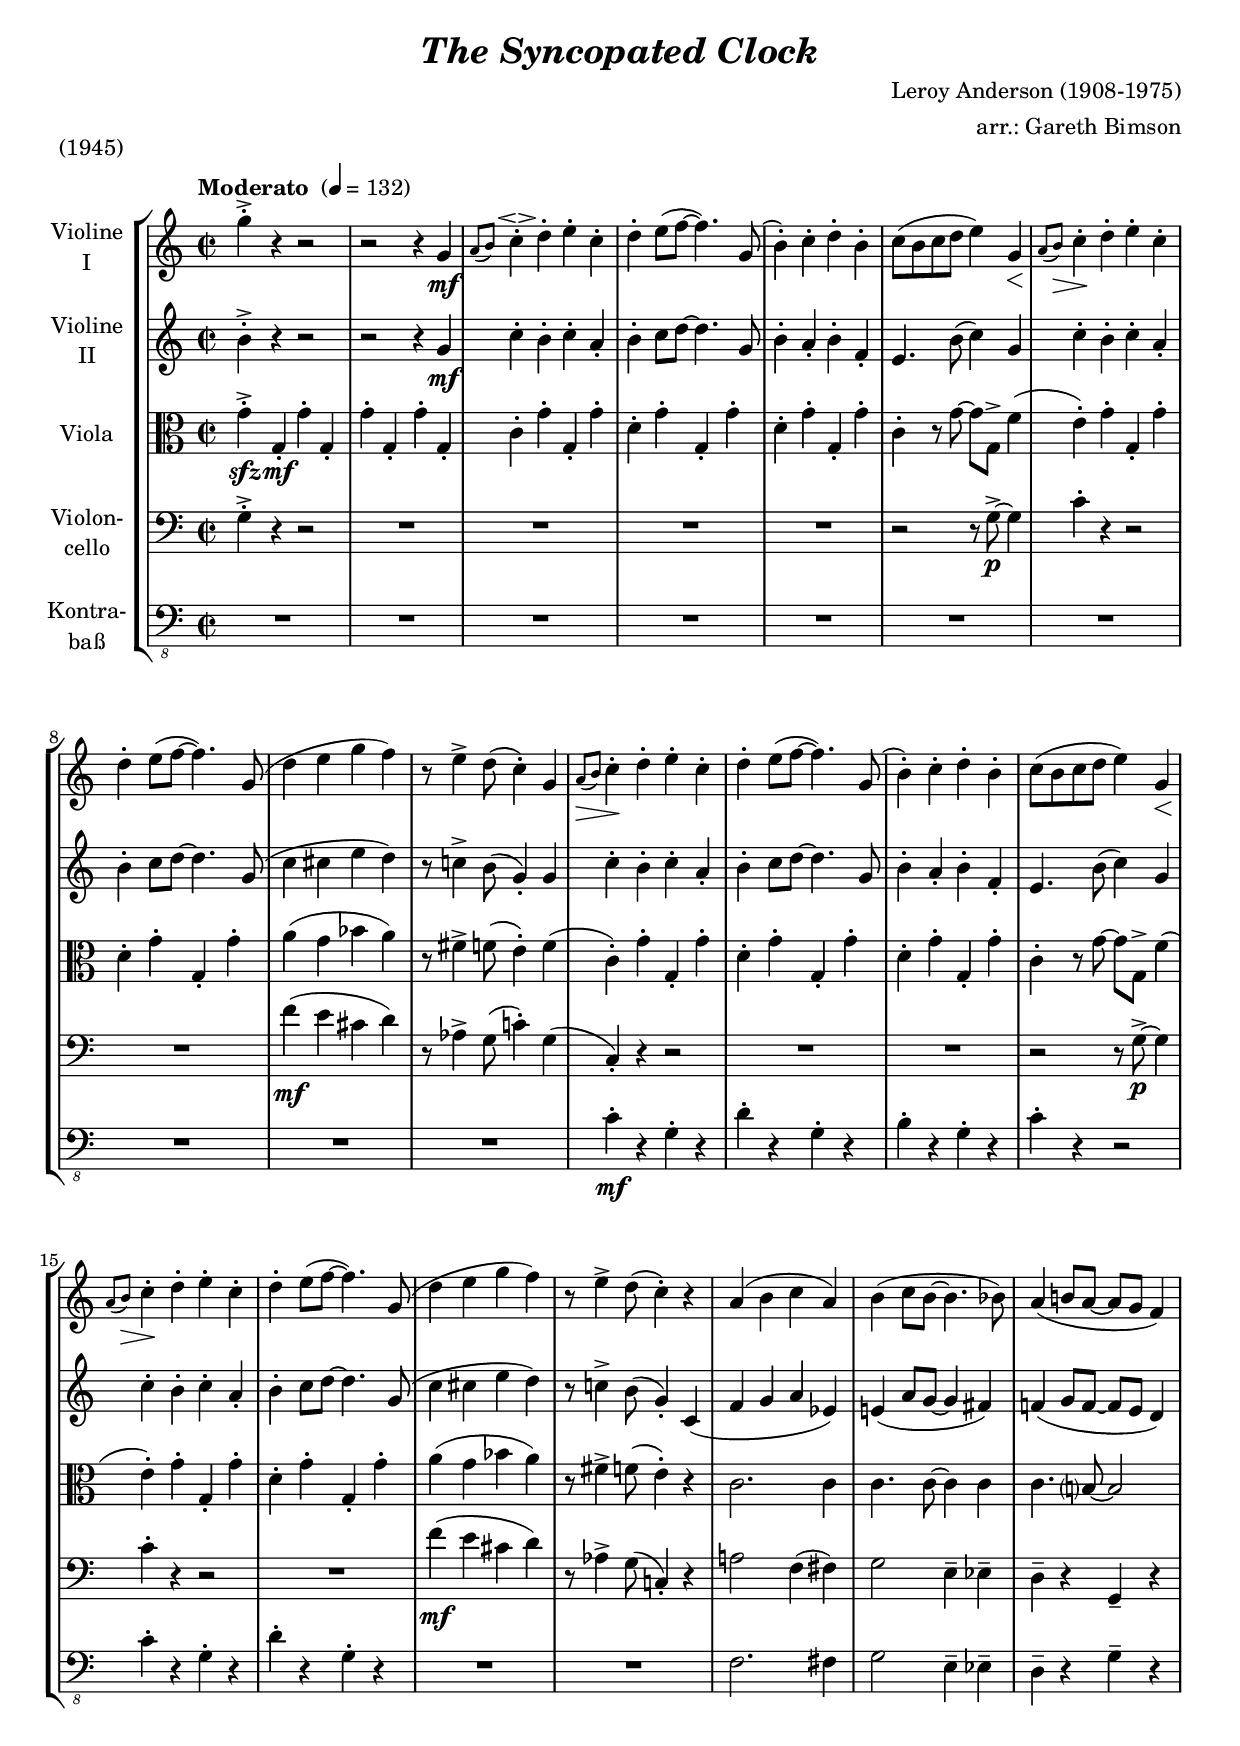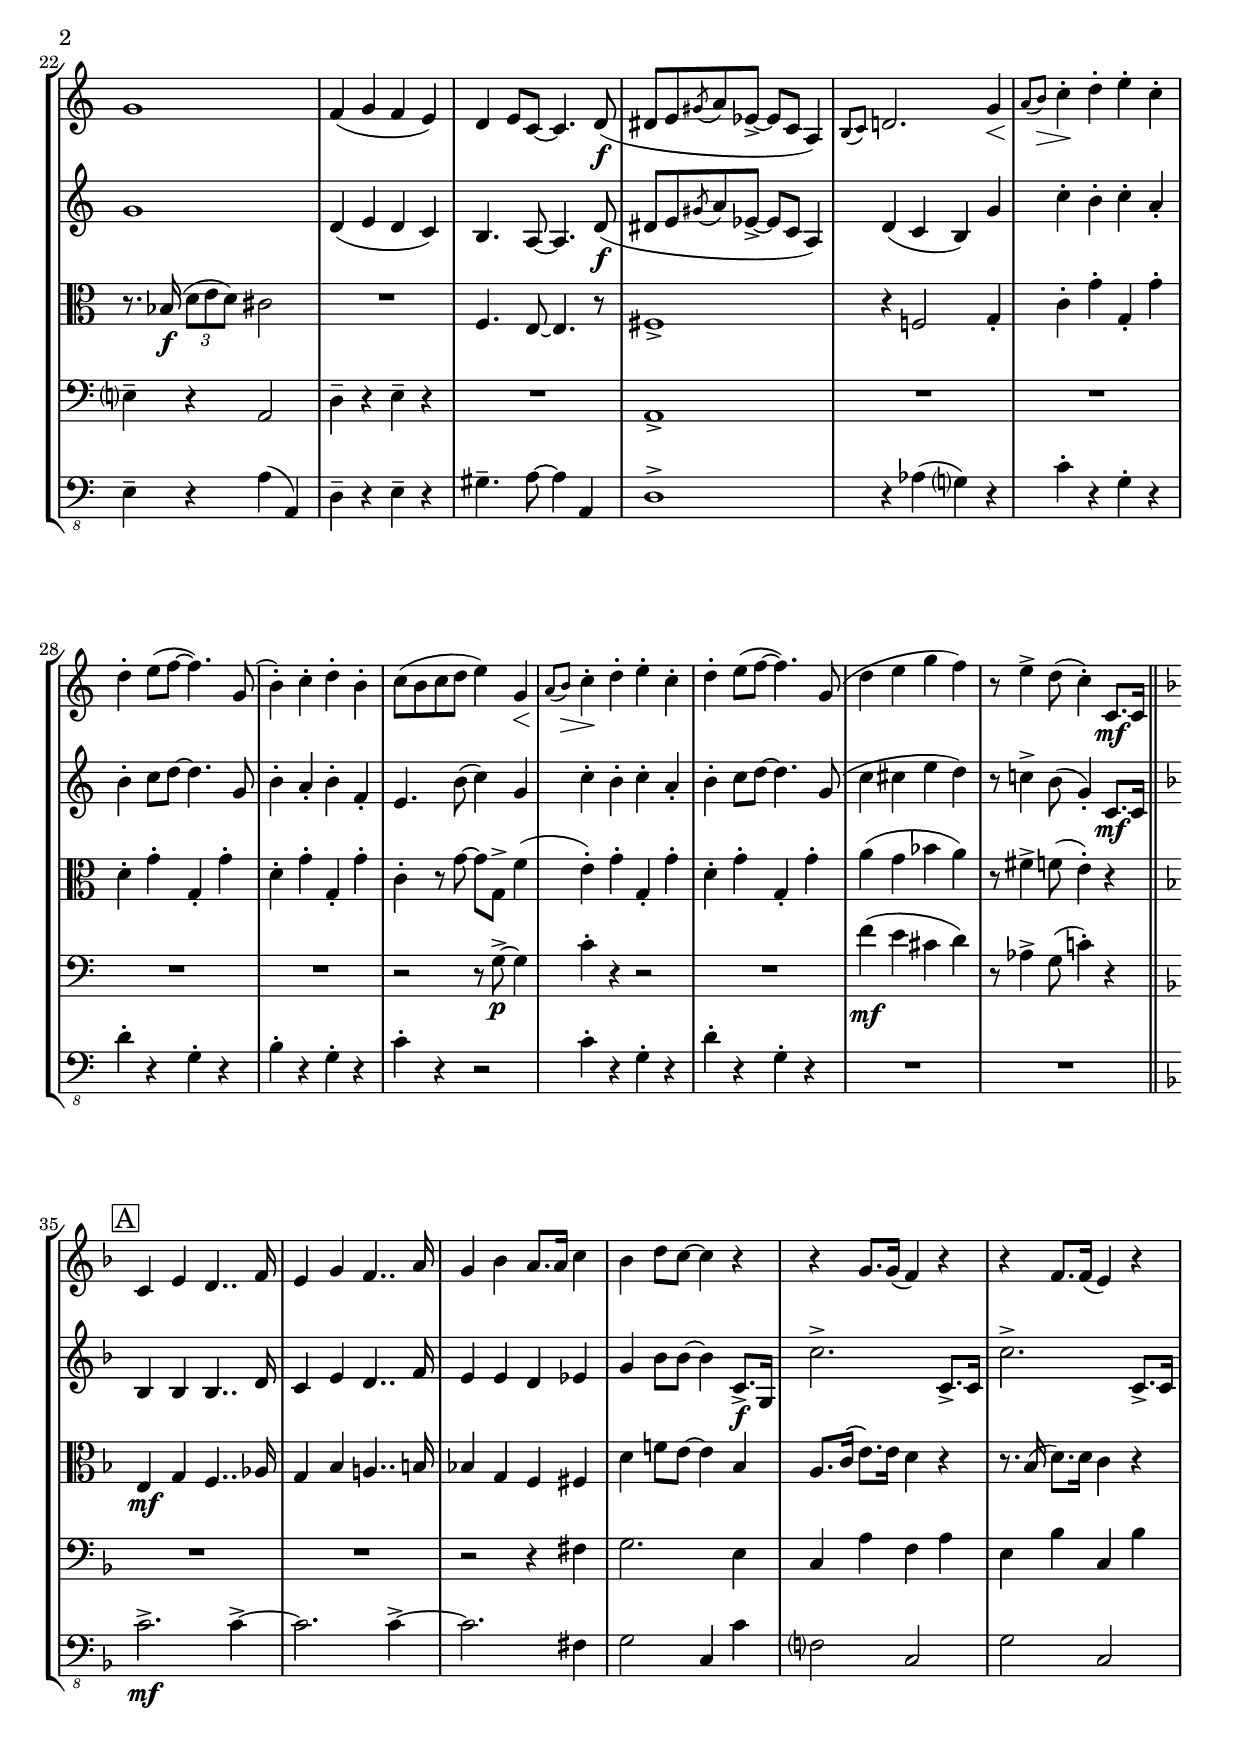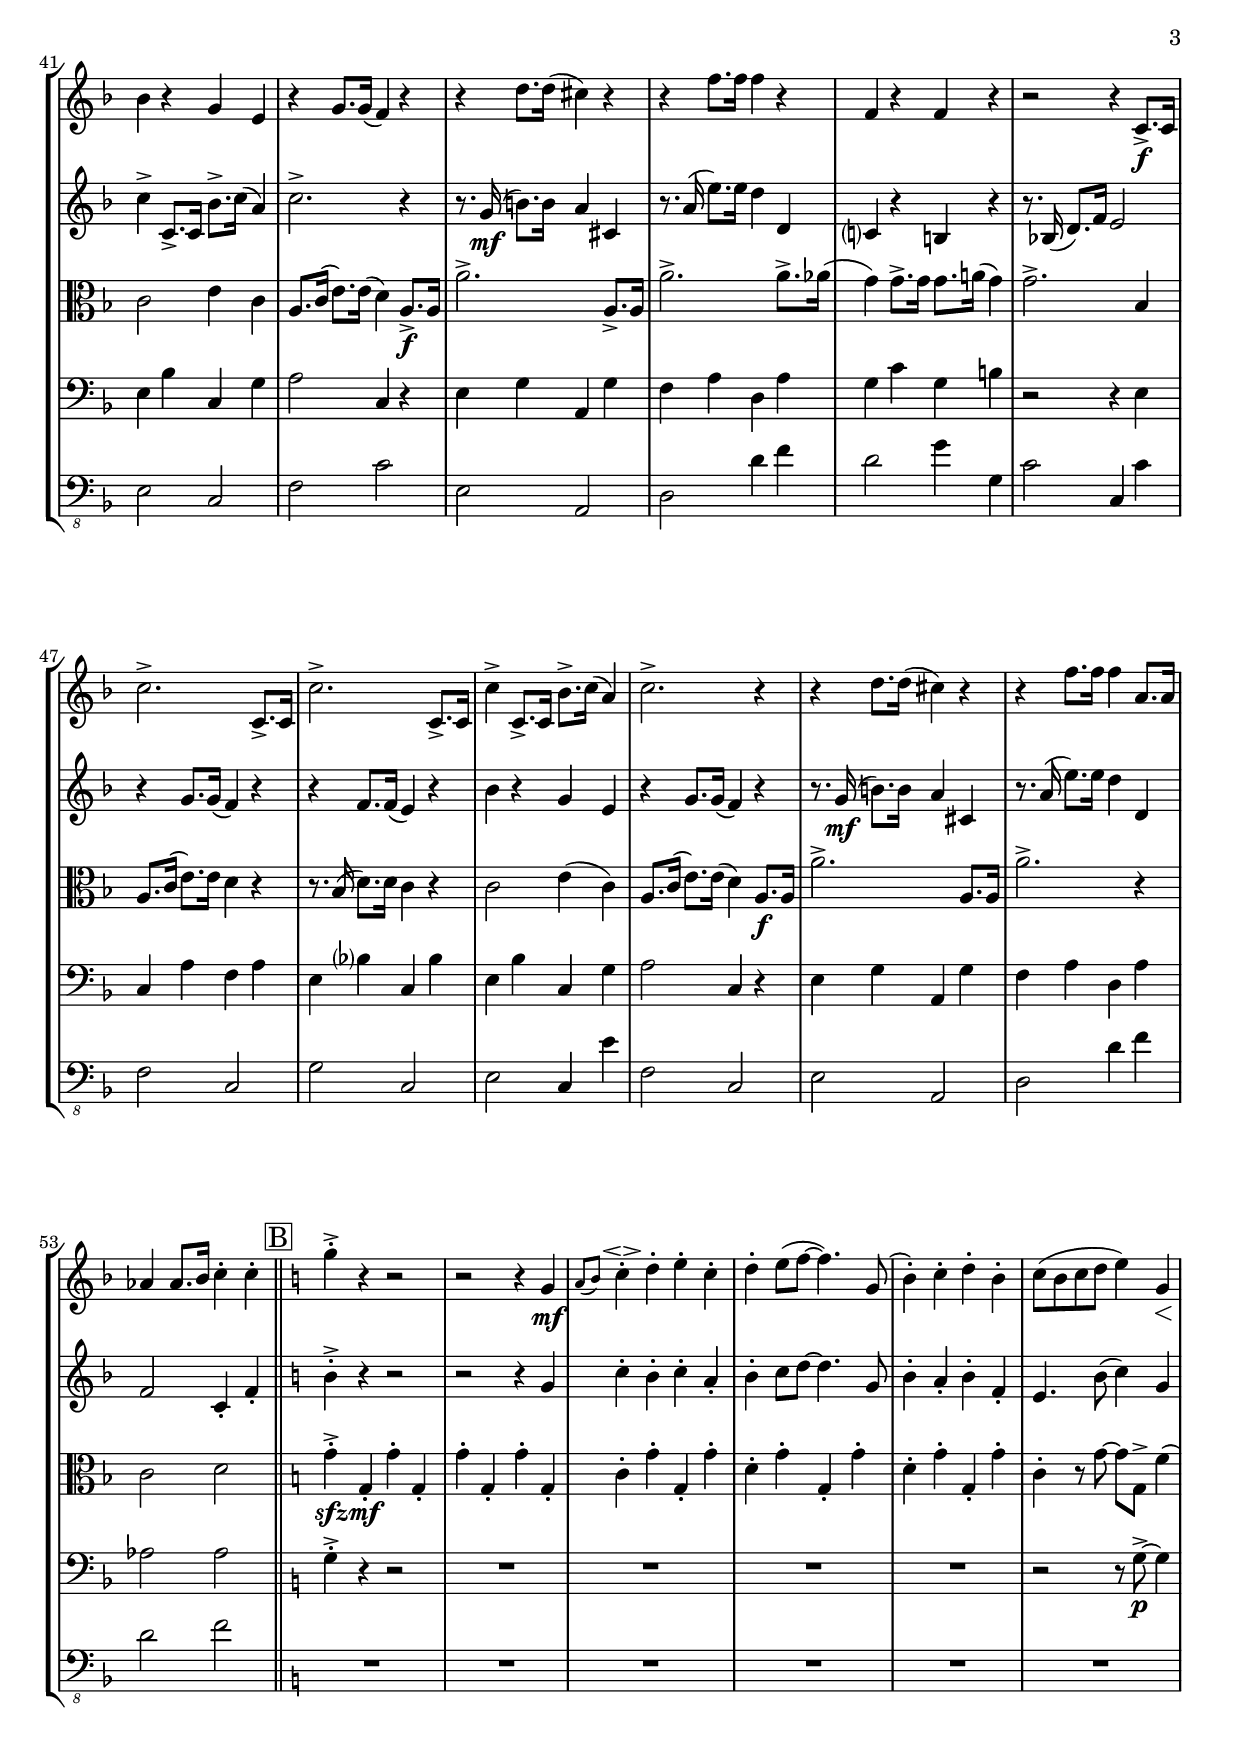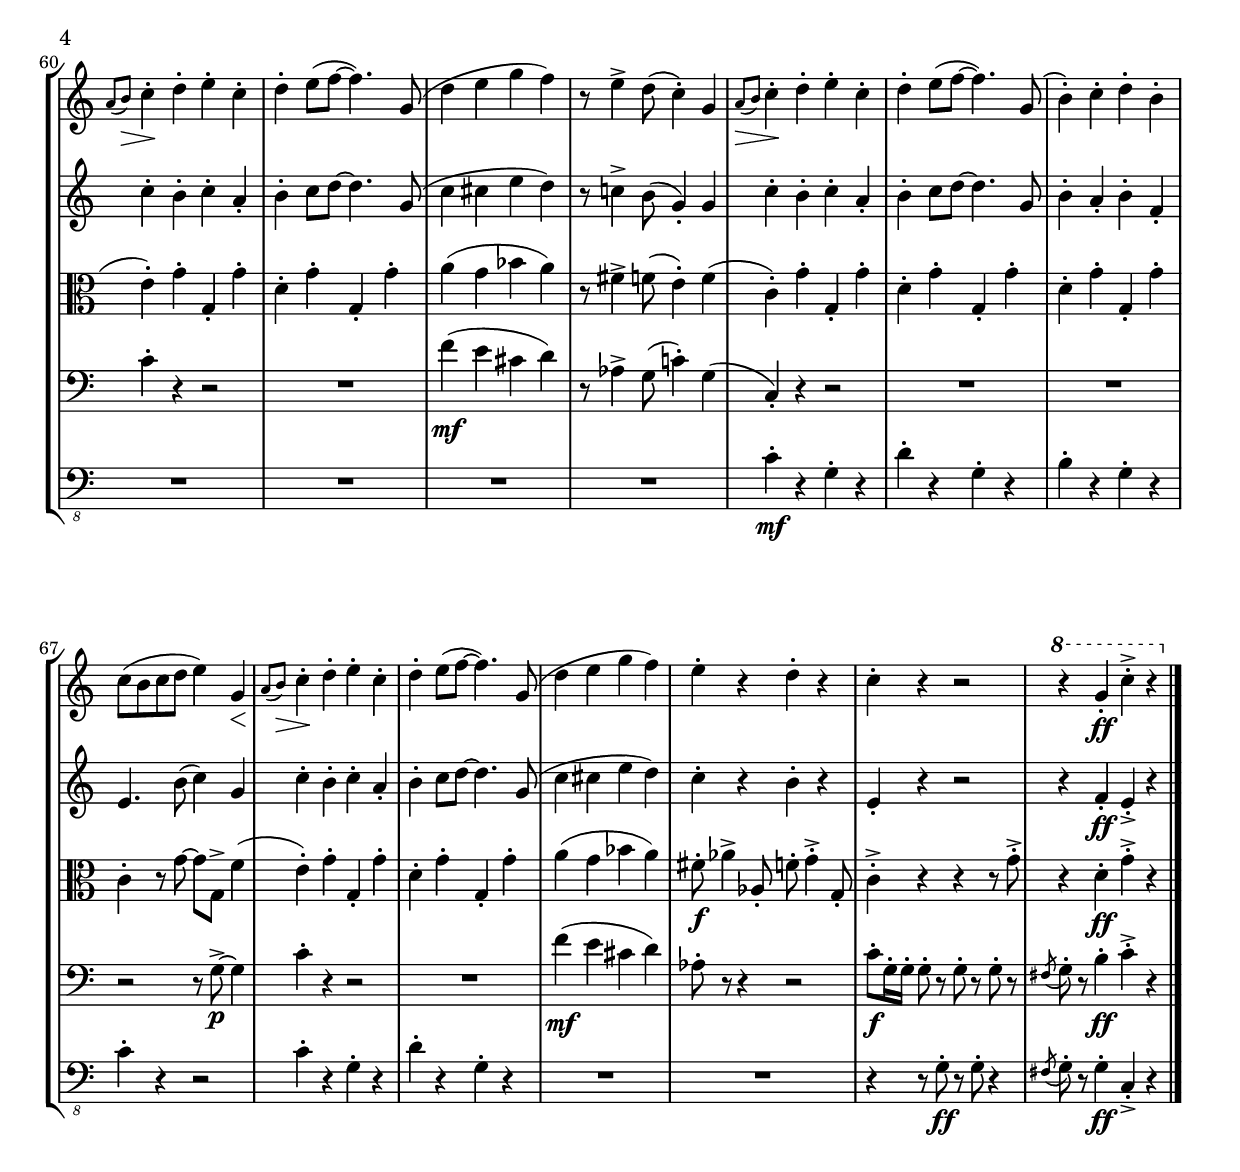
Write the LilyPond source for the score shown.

\version "2.14.2"
\include "deutsch.ly"

#(set-global-staff-size 19.5)

\header {
  title     = \markup \bold \italic "The Syncopated Clock"
  composer  = "Leroy Anderson (1908-1975)"
  arranger  = "arr.: Gareth Bimson"
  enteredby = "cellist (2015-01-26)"
  piece     = "(1945)"
}

voiceconsts = {
  \key c \major
  \time 2/2
  \tempo "Moderato " 4=132
  %\numericTimeSignature
  \compressFullBarRests
  \set tupletSpannerDuration = #(ly:make-moment 1 4)
}

mihi = "clarinet"
mist = "string ensemble 1"
miba = "drawbar organ"
mikl = "acoustic grand"

arco = \markup \italic "arco"
coso = \markup \italic "con sord."
pizz = \markup \italic "pizz."

boxa = { \bar "||" \mark \markup \box "A" \key f \major }
boxb = { \bar "||" \mark \markup \box "B" \key c \major }

va = \relative c''' {
  \voiceconsts

  g4-.-> r r2
  r r4 g,\mf
  \grace { a8[( h)] } c4-.\espressivo d-. e-. c-.
  d-. e8( f~ f4.) g,8(
  h4)-. c-. d-. h-.

  c8( h c d e4) g,\<
  \grace { a8[(\! h)]\> } c4-.\! d-. e-. c-.
  d-. e8( f~ f4.) g,8(
  d'4 e g f)
  r8 e4-> d8( c4)-. g

  \grace { a8[(\> h)] } c4-.\! d-. e-. c-.
  d-. e8( f~ f4.) g,8(
  h4)-. c-. d-. h-.
  c8( h c d e4) g,\<
  \grace { a8[(\! h)]\> } c4-.\! d-. e-. c-.

  d-. e8( f~ f4.) g,8(
  d'4 e g f)
  r8 e4-> d8( c4)-. r
  a( h c a)
  h( c8 h~ h4. b8)

  a4( h!8 a~ a g f4)
  g1
  f4( g f e)
  d e8 c~ c4. d8(\f
  dis e \acciaccatura gis a es~-> es c a4)
  \grace { h8[( c)] } d!2. g4\<

  \grace { a8[(\! h)]\> } c4-.\! d-. e-. c-.
  d-. e8( f~ f4.) g,8(
  h4)-. c-. d-. h-.
  c8( h c d e4) g,\<  

  \grace { a8[(\! h)]\> } c4-.\! d-. e-. c-.
  d-. e8( f~ f4.) g,8(
  d'4 e g f)
  r8 e4-> d8( c4)-. c,8.\mf c16 \boxa

  c4 e d4.. f16
  e4 g f4.. a16
  g4 b a8. a16 c4
  b d8 c~ c4 r
  r g8. g16( f4) r

  r f8. f16( e4) r
  b' r g e
  r g8. g16( f4) r
  r d'8. d16( cis4) r
  r f8. f16 f4 r

  f, r f r
  r2 r4 c8.->\f c16
  c'2.-> c,8.-> c16
  c'2.-> c,8.-> c16
  c'4-> c,8.-> c16 b'8.-> c16( a4)

  c2.-> r4
  r d8. d16( cis4) r
  r f8. f16 f4 a,8. a16
  as4 as8. b16 c4-. c-. \boxb

  g'-.-> r r2
  r r4 g,\mf
  \grace { a8[( h)] } c4-.\espressivo d-. e-. c-.
  d-. e8( f~ f4.) g,8(
  h4)-. c-. d-. h-.
  c8( h c d e4) g,\<

  \grace { a8[(\! h)]\> } c4-.\! d-. e-. c-.
  d-. e8( f~ f4.) g,8(
  d'4 e g f)
  r8 e4-> d8( c4)-. g
  \grace { a8[(\> h)] } c4-.\! d-. e-. c-.

  d-. e8( f~ f4.) g,8(
  h4)-. c-. d-. h-.
  c8( h c d e4) g,\<
  \grace { a8[(\! h)]\> } c4-.\! d-. e-. c-.

  d-. e8( f~ f4.) g,8(
  d'4 e g f)
  e-. r d-. r
  c-. r r2
  \ottava #1
  r4 g'-.\ff c-.-> r \bar "|." 
}

vb = \relative c'' {
  \voiceconsts

  h4-.-> r r2
  r r4 g\mf
  c-. h-. c-. a-.
  h-. c8 d~ d4. g,8
  h4-. a-. h-. f-.
  e4. h'8( c4) g

  c-. h-. c-. a-.
  h-. c8 d~ d4. g,8(
  c4 cis e d)
  r8 c!4-> h8( g4)-. g
  c-. h-. c-. a-.

  h-. c8 d~ d4. g,8
  h4-. a-. h-. f-.
  e4. h'8( c4) g
  c-. h-. c-. a-.
  h-. c8 d~ d4. g,8(
  c4 cis e d)

  r8 c!4-> h8( g4)-. c,(
  f g a es)
  e!( a8 g~ g4 fis)
  f!( g8 f~ f e d4)
  g1
  d4( e d c)

  h4. a8~ a4. d8(\f
  dis e \acciaccatura gis a es~-> es c a4)
  d( c h) g'
  c-. h-. c-. a-.
  h-. c8 d~ d4. g,8

  h4-. a-. h-. f-.
  e4. h'8( c4) g
  c-. h-. c-. a-.
  h-. c8 d~ d4. g,8(
  c4 cis e d)

  r8 c!4-> h8( g4)-. c,8.\mf c16 \boxa
  b4 b b4.. d16
  c4 e d4.. f16
  e4 e d es
  g b8 b~ b4 c,8.->\f g16

  c'2.-> c,8.-> c16
  c'2.-> c,8.-> c16
  c'4-> c,8.-> c16 b'8.-> c16( a4)
  c2.-> r4
  r8. g16(\mf h8.)[ h16] a4 cis,

  r8. a'16( e'8.)[ e16] d4 d,
  c? r h r
  r8. b!16( d8.)[ f16] e2
  r4 g8. g16( f4) r
  r f8. f16( e4) r

  b' r g e
  r g8. g16( f4) r
  r8. g16(\mf h8.)[ h16] a4 cis,
  r8. a'16( e'8.)[ e16] d4 d,
  f2 c4-. f-. \boxb

  h-.-> r r2
  r r4 g
  c-. h-. c-. a-.
  h-. c8 d~ d4. g,8
  h4-. a-. h-. f-.
  e4. h'8( c4) g

  c-. h-. c-. a-.
  h-. c8 d~ d4. g,8(
  c4 cis e d)
  r8 c!4-> h8( g4)-. g
  c-. h-. c-. a-.

  h-. c8 d~ d4. g,8
  h4-. a-. h-. f-.
  e4. h'8( c4) g
  c-. h-. c-. a-.

  h-. c8 d~ d4. g,8(
  c4 cis e d)
  c-. r h-. r
  e,-. r r2
  r4 f-.\ff e-.-> r \bar "|."
}

vc = \relative c'' {
  \voiceconsts
  \clef "alto"

  g4-.->\sfz g,-.\mf g'-. g,-.
  g'-. g,-. g'-. g,-.
  c-. g'-. g,-. g'-.
  d-. g-. g,-. g'-.
  d-. g-. g,-. g'-.

  c,-. r8 g'~ g g,-> f'4(
  e)-. g-. g,-. g'-.
  d-. g-. g,-. g'-.
  a( g b a)
  r8 fis4-> f8( e4)-. f4(
  c)-. g'-. g,-. g'-.

  d-. g-. g,-. g'-.
  d-. g-. g,-. g'-.
  c,-. r8 g'~ g g,-> f'4(
  e)-. g-. g,-. g'-.
  d-. g-. g,-. g'-.
  a( g b a)

  r8 fis4-> f8( e4)-. r
  c2. c4
  c4. c8~ c4 c
  c4. h?8~ h2
  r8. b16(\f \times 2/3 { d8[ e d]) } cis2
  R1

  f,4. e8~ e4. r8
  fis1->
  r4 f!2 g4-.
  c-. g'-. g,-. g'-.
  d-. g-. g,-. g'-.
  d-. g-. g,-. g'-.

  c,-. r8 g'~ g g,-> f'4(
  e)-. g-. g,-. g'-.
  d-. g-. g,-. g'-.
  a( g b a)
  r8 fis4-> f8( e4)-. r \boxa

  e,\mf g f4.. as16
  g4 b a!4.. h16
  b!4 g f fis
  d'4 f!8 e~ e4 b
  a8. c16( e8.)[ e16] d4 r

  r8. b16( d8.)[ d16] c4 r
  c2 e4 c
  a8. c16( e8.)[ e16]( d4) a8.->\f a16
  a'2.-> a,8.-> a16
  a'2.-> a8.-> as16(

  g4) g8.-> g16 g8. a!16( g4)
  g2.-> b,4
  a8. c16( e8.)[ e16] d4 r
  r8. b16( d8.)[ d16] c4 r

  c2 e4( c)
  a8. c16( e8.)[ e16]( d4) a8.\f a16
  a'2.-> a,8. a16
  a'2.-> r4
  c,2 d \boxb

  g4-.->\sfz g,-.\mf g'-. g,-.
  g'-. g,-. g'-. g,-.
  c-. g'-. g,-. g'-.
  d-. g-. g,-. g'-.
  d-. g-. g,-. g'-.
  c,-. r8 g'~ g g,-> f'4(

  e)-. g-. g,-. g'-.
  d-. g-. g,-. g'-.
  a( g b a)
  r8 fis4-> f8( e4)-. f4(
  c)-. g'-. g,-. g'-.
  d-. g-. g,-. g'-.

  d-. g-. g,-. g'-.
  c,-. r8 g'~ g g,-> f'4(
  e)-. g-. g,-. g'-.
  d-. g-. g,-. g'-.

  a( g b a)
  fis8-.\f as4-> as,8-. f'-. g4-.-> g,8-.
  c4-.-> r r r8 g'-.->
  r4 d-.\ff g-.-> r \bar "|."
}

vd = \relative c' {
  \voiceconsts
  \clef "bass"

  g4-.-> r r2
  R1*4
  r2 r8 g~->\p g4
  c-. r r2
  R1
  f4(\mf e cis d)

  r8 as4-> g8( c!4)-. g(
  c,)-. r r2
  R1*2
  r2 r8 g'~->\p g4
  c-. r r2
  R1

  f4(\mf e cis d)
  r8 as4-> g8( c,!4)-. r
  a'!2 f4( fis)
  g2 e4-- es--
  d-- r g,-- r
  e'?-- r a,2

  d4-- r e-- r
  R1
  a,1->
  R1*4

  r2 r8 g'~->\p g4
  c-. r r2
  R1
  f4(\mf e cis d)
  r8 as4-> g8( c!4)-. r \boxa

  R1*2
  r2 r4 fis,
  g2. e4
  c a' f a
  e b' c, b'
  e, b' c, g'
  a2 c,4 r

  e g a, g'
  f a d, a'
  g c g h
  r2 r4 e,
  c a' f a
  e b'? c, b'

  e, b' c, g'
  a2 c,4 r
  e g a, g'
  f a d, a'
  as2 as \boxb

  g4-.-> r r2
  R1*4
  r2 r8 g~->\p g4
  c-. r r2

  R1
  f4(\mf e cis d)
  r8 as4-> g8( c!4)-. g(
  c,)-. r r2
  R1*2

  r2 r8 g'~->\p g4
  c-. r r2
  R1
  f4(\mf e cis d)

  as8-. r r4 r2
  c8[-.\f g16-. g]-. g8-. r g-. r g-. r
  \acciaccatura fis g-. r h4-.\ff c-.-> r \bar "|."
}

ve = \relative c {
  \voiceconsts
  \clef "bass_8"

  R1*10
  c4-.\mf r g-. r
  d'-. r g,-. r
  h-. r g-. r
  c-. r r2

  c4-. r g-. r
  d'-. r g,-. r
  R1*2
  f2. fis4
  g2 e4-- es--
  d-- r g-- r

  e-- r a( a,)
  d-- r e-- r
  gis4.-- a8~ a4 a,
  d1->
  r4 as'( g?) r
  c-. r g-. r

  d'-. r g,-. r
  h-. r g-. r
  c-. r r2
  c4-. r g-. r
  d'-. r g,-. r
  R1*2 \boxa

  c2.->\mf c4~->
  c2. c4~->
  c2. fis,4
  g2 c,4 c'
  f,?2 c
  g' c,
  e c

  f c'
  e, a,
  d d'4 f
  d2 g4 g,
  c2 c,4 c'
  f,2 c

  g' c,
  e c4 e'
  f,2 c
  e a,
  d d'4 f
  d2 f \boxb

  R1*10
  c4-.\mf r g-. r
  d'-. r g,-. r
  h-. r g-. r
  c-. r r2

  c4-. r g-. r
  d'-. r g,-. r
  R1*2
  r4 r8 g-.\ff r g-. r4
  \acciaccatura fis8 g-. r g4-.\ff c,-.-> r \bar "|."
}


music = \new StaffGroup <<
      \new Staff {
        \set Staff.midiInstrument = \mist
        \set Staff.instrumentName = \markup \center-column { "Violine" "I" }
        \transpose c c { \va }
      }

      \new Staff {
        \set Staff.midiInstrument = \mist
        \set Staff.instrumentName = \markup \center-column { "Violine" "II" }
        \transpose c c { \vb }
      }

      \new Staff {
        \set Staff.midiInstrument = \mist
        \set Staff.instrumentName = \markup \center-column { "Viola" }
        \transpose c c { \vc }
      }

      \new Staff {
        \set Staff.midiInstrument = \miba
        \set Staff.instrumentName = \markup \center-column { "Violon-" "cello" }
        \transpose c c { \vd }
      }

      \new Staff {
        \set Staff.midiInstrument = \miba
        \set Staff.instrumentName = \markup \center-column { "Kontra-" "baß" }
        \transpose c c { \ve }
      }
>>

\book {
  \score {
   \music
    \layout {}
  }

  \score {
    \unfoldRepeats \music

    \midi {
      \context {
        \Score
      }
    }
  }
}
